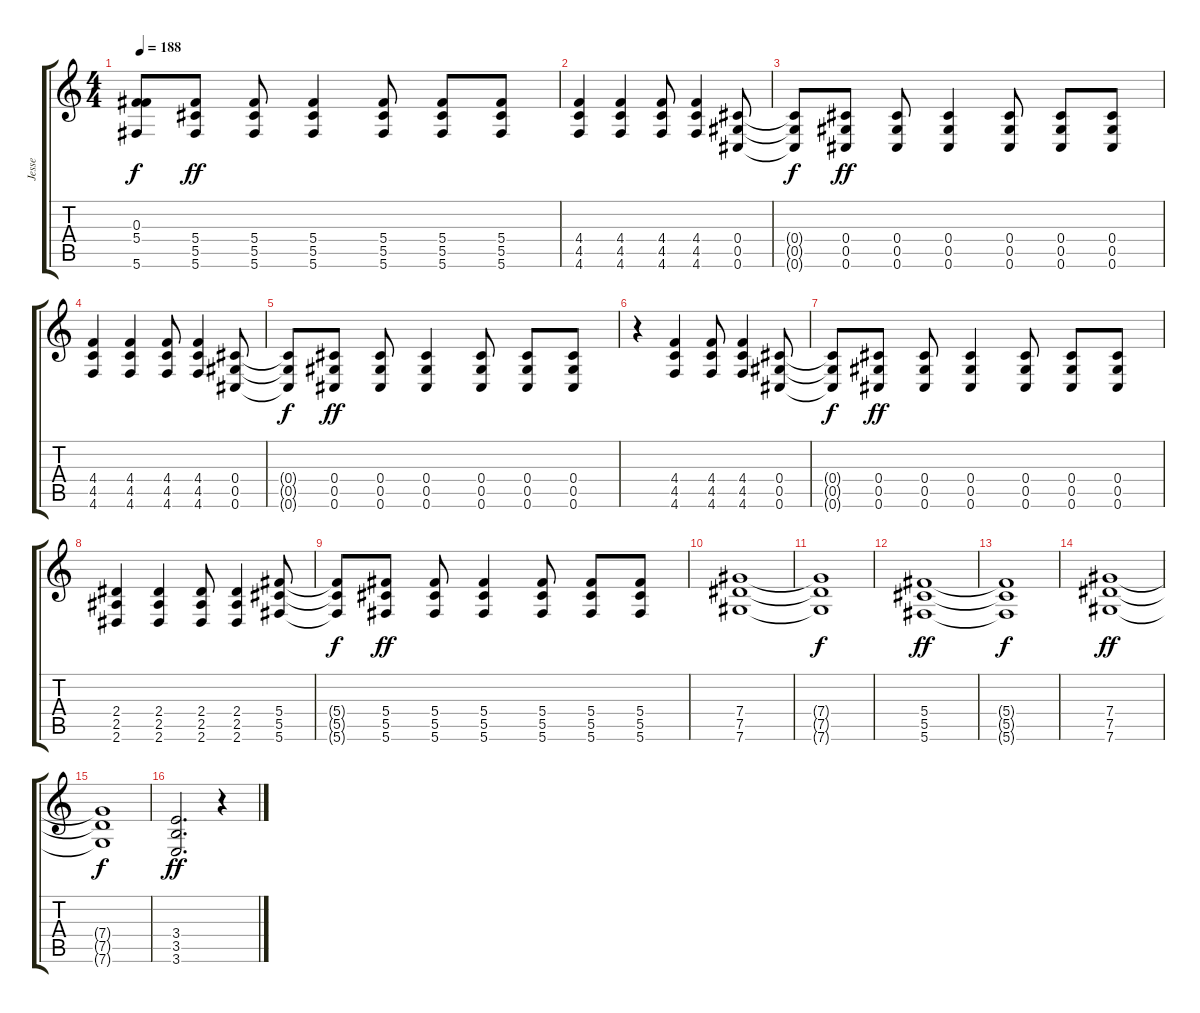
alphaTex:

\track ("Jesse" "Jesse") {instrument distortionguitar}
\staff {score tabs}
\tuning (Eb4 Bb3 Gb3 Db3 Ab2 Db2) {hide}
\ts (4 4)
\tempo 188
\clef g2
\ks c
(0.3 5.4{t} 5.6{t}).8{dy f} (5.4 5.5 5.6).8{dy ff} (5.4 5.5 5.6).8 (5.4 5.5 5.6).4 (5.4 5.5 5.6).8 (5.4 5.5 5.6).8 (5.4 5.5 5.6).8 |
(4.4 4.5 4.6).4 (4.4 4.5 4.6).4 (4.4 4.5 4.6).8 (4.4 4.5 4.6).4 (0.4 0.5 0.6).8 |
(0.4{t} 0.5{t} 0.6{t}).8{dy f} (0.4 0.5 0.6).8{dy ff} (0.4 0.5 0.6).8 (0.4 0.5 0.6).4 (0.4 0.5 0.6).8 (0.4 0.5 0.6).8 (0.4 0.5 0.6).8 |
(4.4 4.5 4.6).4 (4.4 4.5 4.6).4 (4.4 4.5 4.6).8 (4.4 4.5 4.6).4 (0.4 0.5 0.6).8 |
(0.4{t} 0.5{t} 0.6{t}).8{dy f} (0.4 0.5 0.6).8{dy ff} (0.4 0.5 0.6).8 (0.4 0.5 0.6).4 (0.4 0.5 0.6).8 (0.4 0.5 0.6).8 (0.4 0.5 0.6).8 |
r.4 (4.4 4.5 4.6).4 (4.4 4.5 4.6).8 (4.4 4.5 4.6).4 (0.4 0.5 0.6).8 |
(0.4{t} 0.5{t} 0.6{t}).8{dy f} (0.4 0.5 0.6).8{dy ff} (0.4 0.5 0.6).8 (0.4 0.5 0.6).4 (0.4 0.5 0.6).8 (0.4 0.5 0.6).8 (0.4 0.5 0.6).8 |
(2.4 2.5 2.6).4 (2.4 2.5 2.6).4 (2.4 2.5 2.6).8 (2.4 2.5 2.6).4 (5.4 5.5 5.6).8 |
(5.4{t} 5.5{t} 5.6{t}).8{dy f} (5.4 5.5 5.6).8{dy ff} (5.4 5.5 5.6).8 (5.4 5.5 5.6).4 (5.4 5.5 5.6).8 (5.4 5.5 5.6).8 (5.4 5.5 5.6).8 |
(7.4 7.5 7.6).1 |
(7.4{t} 7.5{t} 7.6{t}).1{dy f} |
(5.4 5.5 5.6).1{dy ff} |
(5.4{t} 5.5{t} 5.6{t}).1{dy f} |
(7.4 7.5 7.6).1{dy ff} |
(7.4{t} 7.5{t} 7.6{t}).1{dy f} |
(3.4 3.5 3.6).2{d dy ff} r.4
